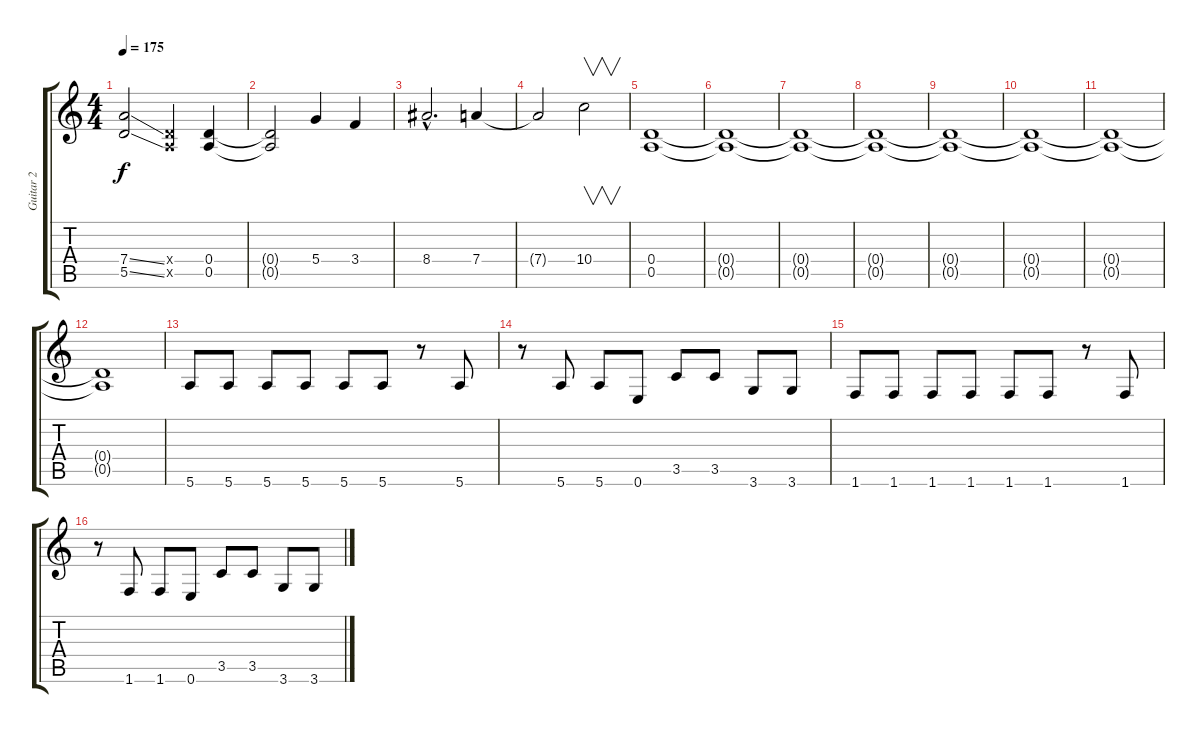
\track ("Guitar 2" "Guitar 2") {instrument distortionguitar}
\staff {score tabs}
\tuning (E4 B3 G3 D3 A2 E2) {hide}
\ts (4 4)
\tempo 175
\clef g2
\ks c
(7.4{ss} 5.5{ss}).2{dy f} (0.4{x} 0.5{x}).4 (0.4 0.5).4 |
(0.4{t} 0.5{t}).2 5.4.4 3.4.4 |
8.4{hac}.2{d} 7.4.4 |
7.4{t}.2 10.4.2{v} |
(0.4 0.5).1 |
(0.4{t} 0.5{t}).1 |
(0.4{t} 0.5{t}).1 |
(0.4{t} 0.5{t}).1 |
(0.4{t} 0.5{t}).1{volume 13} |
(0.4{t} 0.5{t}).1 |
(0.4{t} 0.5{t}).1{volume 10} |
(0.4{t} 0.5{t}).1 |
5.6.8{volume 15} 5.6.8 5.6.8 5.6.8 5.6.8 5.6.8 r.8 5.6.8 |
r.8 5.6.8 5.6.8 0.6.8 3.5.8 3.5.8 3.6.8 3.6.8 |
1.6.8 1.6.8 1.6.8 1.6.8 1.6.8 1.6.8 r.8 1.6.8 |
r.8 1.6.8 1.6.8 0.6.8 3.5.8 3.5.8 3.6.8 3.6.8
